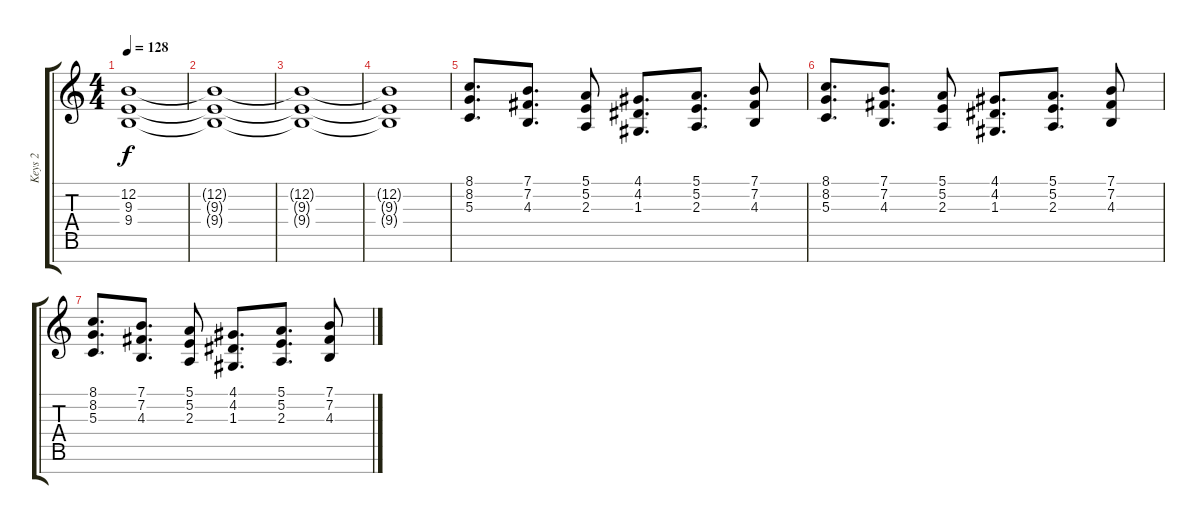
\track ("Keys 2" "Keys 2") {instrument lead1square}
\staff {score tabs}
\tuning (E4 B3 G3 D3 A2 E2 B1) {hide}
\ts (4 4)
\tempo 128
\clef g2
\ks c
(12.2{t} 9.3{t} 9.4{t}).1{dy f} |
(12.2{t} 9.3{t} 9.4{t}).1 |
(12.2{t} 9.3{t} 9.4{t}).1 |
(12.2{t} 9.3{t} 9.4{t}).1 |
(8.1 8.2 5.3).8{d} (7.1 7.2 4.3).8{d} (5.1 5.2 2.3).8 (4.1 4.2 1.3).8{d} (5.1 5.2 2.3).8{d} (7.1 7.2 4.3).8 |
(8.1 8.2 5.3).8{d} (7.1 7.2 4.3).8{d} (5.1 5.2 2.3).8 (4.1 4.2 1.3).8{d} (5.1 5.2 2.3).8{d} (7.1 7.2 4.3).8 |
(8.1 8.2 5.3).8{d} (7.1 7.2 4.3).8{d} (5.1 5.2 2.3).8 (4.1 4.2 1.3).8{d} (5.1 5.2 2.3).8{d} (7.1 7.2 4.3).8
